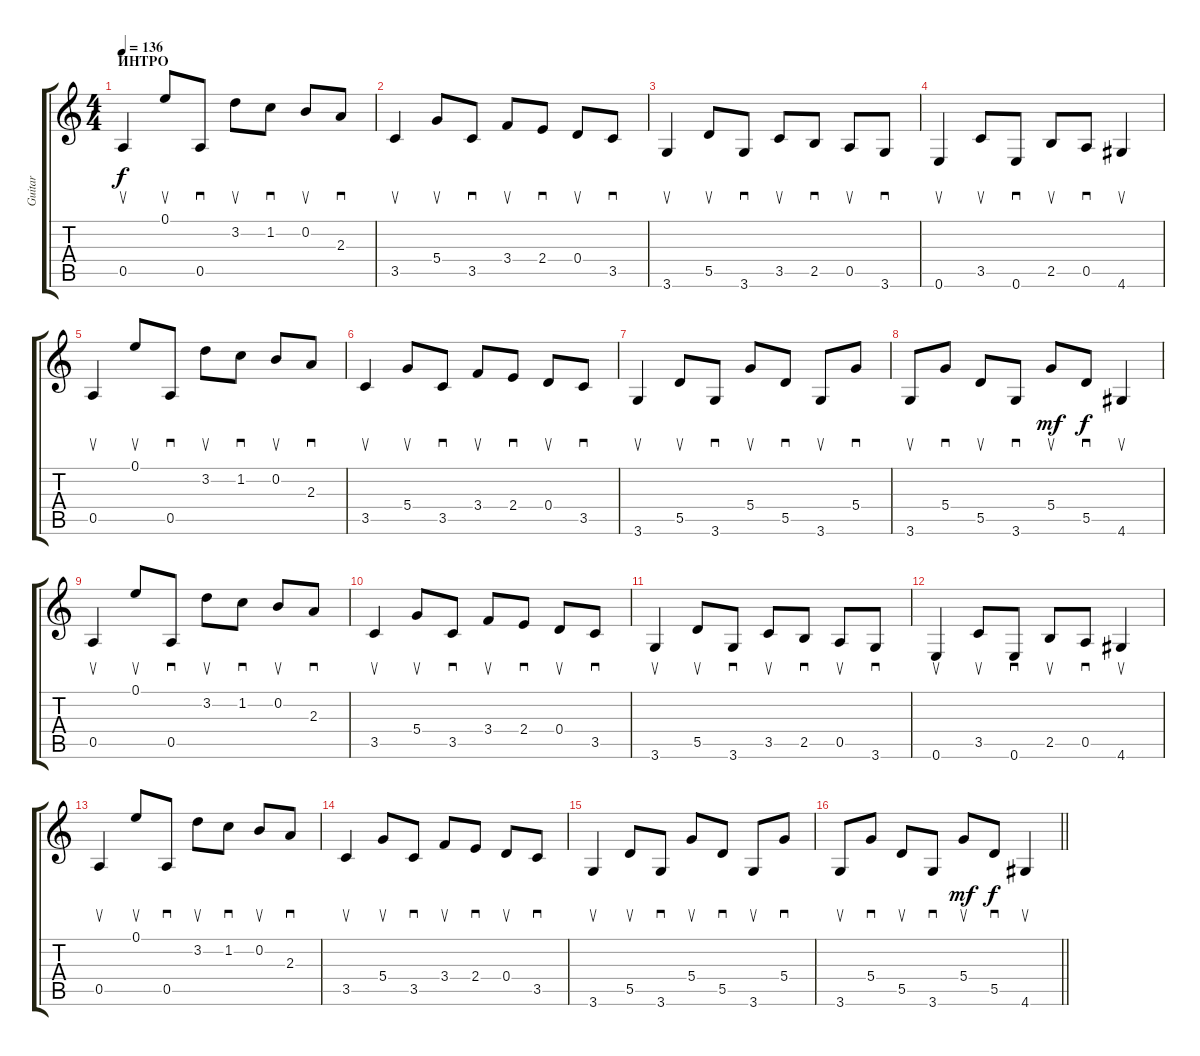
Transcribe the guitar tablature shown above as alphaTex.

\track ("Guitar" "Guitar") {instrument acousticguitarnylon}
\staff {score tabs}
\tuning (E4 B3 G3 D3 A2 E2) {hide}
\ts (4 4)
\section ("" "ИНТРО")
\tempo 136
\clef g2
\ks c
0.5.4{su dy f volume 16 instrument acousticguitarnylon} 0.1.8{su} 0.5.8{sd} 3.2.8{su} 1.2.8{sd} 0.2.8{su} 2.3.8{sd} |
3.5.4{su} 5.4.8{su} 3.5.8{sd} 3.4.8{su} 2.4.8{sd} 0.4.8{su} 3.5.8{sd} |
3.6.4{su} 5.5.8{su} 3.6.8{sd} 3.5.8{su} 2.5.8{sd} 0.5.8{su} 3.6.8{sd} |
0.6.4{su} 3.5.8{su} 0.6.8{sd} 2.5.8{su} 0.5.8{sd} 4.6.4{su} |
0.5.4{su} 0.1.8{su} 0.5.8{sd} 3.2.8{su} 1.2.8{sd} 0.2.8{su} 2.3.8{sd} |
3.5.4{su} 5.4.8{su} 3.5.8{sd} 3.4.8{su} 2.4.8{sd} 0.4.8{su} 3.5.8{sd} |
3.6.4{su} 5.5.8{su} 3.6.8{sd} 5.4.8{su} 5.5.8{sd} 3.6.8{su} 5.4.8{sd} |
3.6.8{su} 5.4.8{sd} 5.5.8{su} 3.6.8{sd} 5.4.8{su dy mf} 5.5.8{sd dy f} 4.6.4{su} |
0.5.4{su} 0.1.8{su} 0.5.8{sd} 3.2.8{su} 1.2.8{sd} 0.2.8{su} 2.3.8{sd} |
3.5.4{su} 5.4.8{su} 3.5.8{sd} 3.4.8{su} 2.4.8{sd} 0.4.8{su} 3.5.8{sd} |
3.6.4{su} 5.5.8{su} 3.6.8{sd} 3.5.8{su} 2.5.8{sd} 0.5.8{su} 3.6.8{sd} |
0.6.4{su} 3.5.8{su} 0.6.8{sd} 2.5.8{su} 0.5.8{sd} 4.6.4{su} |
0.5.4{su} 0.1.8{su} 0.5.8{sd} 3.2.8{su} 1.2.8{sd} 0.2.8{su} 2.3.8{sd} |
3.5.4{su} 5.4.8{su} 3.5.8{sd} 3.4.8{su} 2.4.8{sd} 0.4.8{su} 3.5.8{sd} |
3.6.4{su} 5.5.8{su} 3.6.8{sd} 5.4.8{su} 5.5.8{sd} 3.6.8{su} 5.4.8{sd} |
\barLineRight lightlight
3.6.8{su} 5.4.8{sd} 5.5.8{su} 3.6.8{sd} 5.4.8{su dy mf} 5.5.8{sd dy f} 4.6.4{su volume 12}
